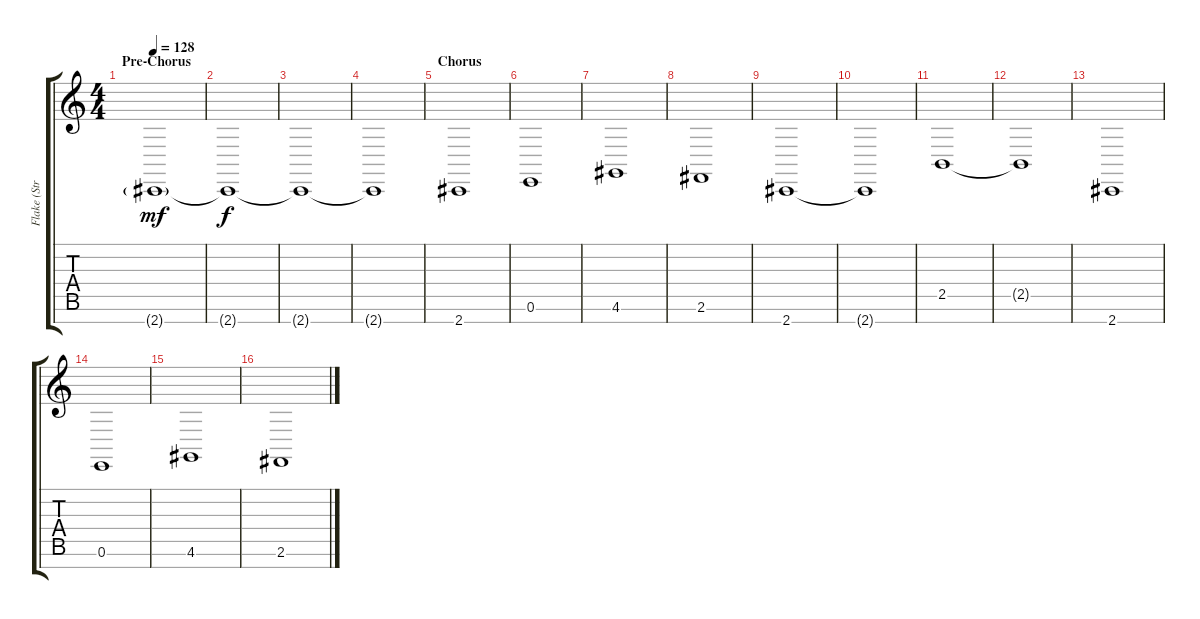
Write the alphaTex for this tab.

\track ("Flake (Strings Rythm)" "Flake (Str") {instrument stringensemble2}
\staff {score tabs}
\tuning (E4 B3 G3 D3 A2 E2 B1) {hide}
\ts (4 4)
\section ("" "Pre-Chorus")
\tempo 128
\clef g2
\ks c
2.7{g}.1{dy mf} |
2.7{t}.1{dy f} |
2.7{t}.1 |
2.7{t}.1 |
\section ("" "Chorus")
2.7.1 |
0.6.1 |
4.6.1 |
2.6.1 |
2.7.1 |
2.7{t}.1 |
2.5.1 |
2.5{t}.1 |
2.7.1 |
0.6.1 |
4.6.1 |
2.6.1
